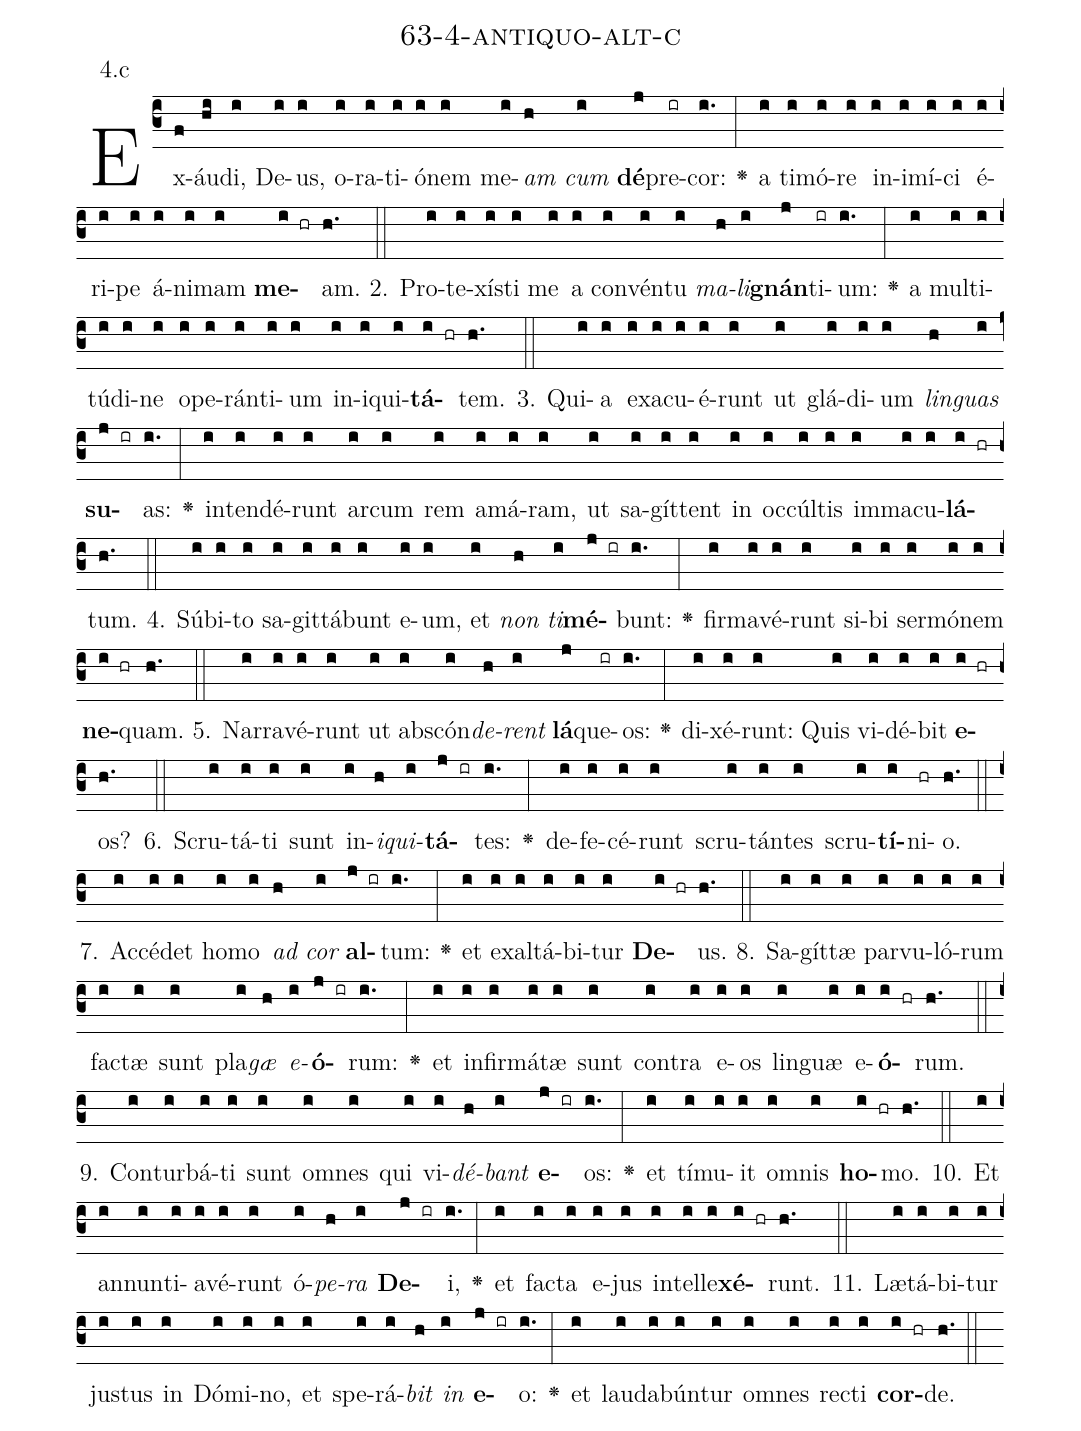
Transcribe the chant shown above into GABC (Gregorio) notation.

name: 63-4-antiquo-alt-c;
annotation: 4.c;
%%
(c3)Ex(f)áu(hi)di,(i) De(i)us,(i) o(i)ra(i)ti(i)ó(i)nem(i) me(i)<i>am</i>(h) <i>cum</i>(i) <b>dé</b>(j)pre(ir)cor:(i.) <v>\greheightstar</v>(:) a(i) ti(i)mó(i)re(i) in(i)i(i)mí(i)ci(i) é(i)ri(i)pe(i) á(i)ni(i)mam(i) <b>me</b>(i hr)am.(h.) (::)
2. Pro(i)te(i)xís(i)ti(i) me(i) a(i) con(i)vén(i)tu(i) <i>ma</i>(h)<i>li</i>(i)<b>gnán</b>(j)ti(ir)um:(i.) <v>\greheightstar</v>(:) a(i) mul(i)ti(i)tú(i)di(i)ne(i) o(i)pe(i)rán(i)ti(i)um(i) in(i)i(i)qui(i)<b>tá</b>(i hr)tem.(h.) (::)
3. Qui(i)a(i) ex(i)a(i)cu(i)é(i)runt(i) ut(i) glá(i)di(i)um(i) <i>lin</i>(h)<i>guas</i>(i) <b>su</b>(j ir)as:(i.) <v>\greheightstar</v>(:) in(i)ten(i)dé(i)runt(i) ar(i)cum(i) rem(i) a(i)má(i)ram,(i) ut(i) sa(i)gít(i)tent(i) in(i) oc(i)cúl(i)tis(i) im(i)ma(i)cu(i)<b>lá</b>(i hr)tum.(h.) (::)
4. Súb(i)i(i)to(i) sa(i)git(i)tá(i)bunt(i) e(i)um,(i) et(i) <i>non</i>(h) <i>ti</i>(i)<b>mé</b>(j ir)bunt:(i.) <v>\greheightstar</v>(:) fir(i)ma(i)vé(i)runt(i) si(i)bi(i) ser(i)mó(i)nem(i) <b>ne</b>(i hr)quam.(h.) (::)
5. Nar(i)ra(i)vé(i)runt(i) ut(i) abs(i)cón(i)<i>de</i>(h)<i>rent</i>(i) <b>lá</b>(j)que(ir)os:(i.) <v>\greheightstar</v>(:) di(i)xé(i)runt:(i) Quis(i) vi(i)dé(i)bit(i) <b>e</b>(i hr)os?(h.) (::)
6. Scru(i)tá(i)ti(i) sunt(i) in(i)<i>i</i>(h)<i>qui</i>(i)<b>tá</b>(j ir)tes:(i.) <v>\greheightstar</v>(:) de(i)fe(i)cé(i)runt(i) scru(i)tán(i)tes(i) scru(i)<b>tí</b>(i)ni(hr)o.(h.) (::)
7. Ac(i)cé(i)det(i) ho(i)mo(i) <i>ad</i>(h) <i>cor</i>(i) <b>al</b>(j ir)tum:(i.) <v>\greheightstar</v>(:) et(i) ex(i)al(i)tá(i)bi(i)tur(i) <b>De</b>(i hr)us.(h.) (::)
8. Sa(i)gít(i)tæ(i) par(i)vu(i)ló(i)rum(i) fac(i)tæ(i) sunt(i) pla(i)<i>gæ</i>(h) <i>e</i>(i)<b>ó</b>(j ir)rum:(i.) <v>\greheightstar</v>(:) et(i) in(i)fir(i)má(i)tæ(i) sunt(i) con(i)tra(i) e(i)os(i) lin(i)guæ(i) e(i)<b>ó</b>(i hr)rum.(h.) (::)
9. Con(i)tur(i)bá(i)ti(i) sunt(i) om(i)nes(i) qui(i) vi(i)<i>dé</i>(h)<i>bant</i>(i) <b>e</b>(j ir)os:(i.) <v>\greheightstar</v>(:) et(i) tí(i)mu(i)it(i) om(i)nis(i) <b>ho</b>(i hr)mo.(h.) (::)
10. Et(i) an(i)nun(i)ti(i)a(i)vé(i)runt(i) ó(i)<i>pe</i>(h)<i>ra</i>(i) <b>De</b>(j ir)i,(i.) <v>\greheightstar</v>(:) et(i) fac(i)ta(i) e(i)jus(i) in(i)tel(i)le(i)<b>xé</b>(i hr)runt.(h.) (::)
11. Læ(i)tá(i)bi(i)tur(i) jus(i)tus(i) in(i) Dó(i)mi(i)no,(i) et(i) spe(i)rá(i)<i>bit</i>(h) <i>in</i>(i) <b>e</b>(j ir)o:(i.) <v>\greheightstar</v>(:) et(i) lau(i)da(i)bún(i)tur(i) om(i)nes(i) rec(i)ti(i) <b>cor</b>(i hr)de.(h.) (::)
